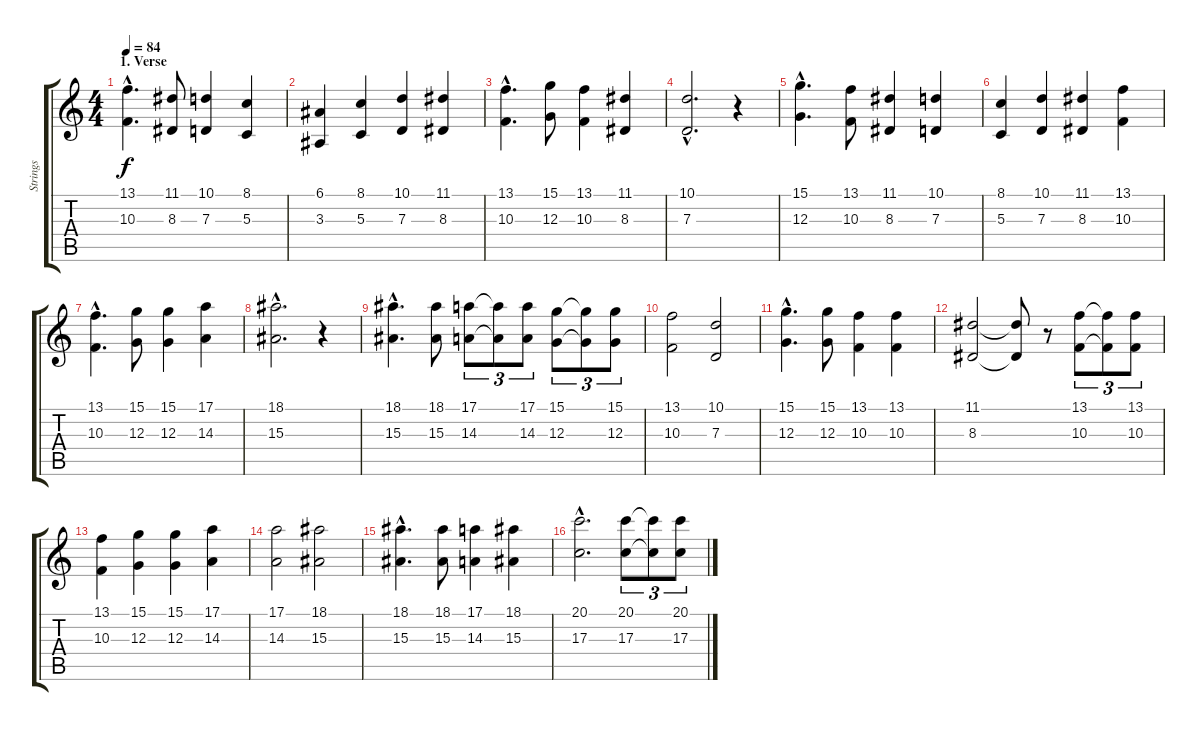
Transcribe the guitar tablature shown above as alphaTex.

\track ("Strings" "Strings") {instrument stringensemble1}
\staff {score tabs}
\tuning (E4 B3 G3 D3 A2 E2) {hide}
\ts (4 4)
\section ("" "1. Verse")
\tempo 84
\clef g2
\ks c
(13.1{hac} 10.3{hac}).4{d dy f instrument stringensemble1} (11.1 8.3).8 (10.1 7.3).4 (8.1 5.3).4 |
(6.1 3.3).4 (8.1 5.3).4 (10.1 7.3).4 (11.1 8.3).4 |
(13.1{hac} 10.3{hac}).4{d} (15.1 12.3).8 (13.1 10.3).4 (11.1 8.3).4 |
(10.1{hac} 7.3{hac}).2{d} r.4 |
(15.1{hac} 12.3{hac}).4{d} (13.1 10.3).8 (11.1 8.3).4 (10.1 7.3).4 |
(8.1 5.3).4 (10.1 7.3).4 (11.1 8.3).4 (13.1 10.3).4 |
(13.1{hac} 10.3{hac}).4{d} (15.1 12.3).8 (15.1 12.3).4 (17.1 14.3).4 |
(18.1{hac} 15.3{hac}).2{d} r.4 |
(18.1{hac} 15.3{hac}).4{d} (18.1 15.3).8 (17.1 14.3).8{tu (3 2)} (17.1{t} 14.3{t}).8{tu (3 2)} (17.1 14.3).8{tu (3 2)} (15.1 12.3).8{tu (3 2)} (15.1{t} 12.3{t}).8{tu (3 2)} (15.1 12.3).8{tu (3 2)} |
(13.1 10.3).2 (10.1 7.3).2 |
(15.1{hac} 12.3{hac}).4{d} (15.1 12.3).8 (13.1 10.3).4 (13.1 10.3).4 |
(11.1 8.3).2 (11.1{t} 8.3{t}).8 r.8 (13.1 10.3).8{tu (3 2)} (13.1{t} 10.3{t}).8{tu (3 2)} (13.1 10.3).8{tu (3 2)} |
(13.1 10.3).4 (15.1 12.3).4 (15.1 12.3).4 (17.1 14.3).4 |
(17.1 14.3).2 (18.1 15.3).2 |
(18.1{hac} 15.3{hac}).4{d} (18.1 15.3).8 (17.1 14.3).4 (18.1 15.3).4 |
(20.1{hac} 17.3{hac}).2{d} (20.1 17.3).8{tu (3 2)} (20.1{t} 17.3{t}).8{tu (3 2)} (20.1 17.3).8{tu (3 2)}
